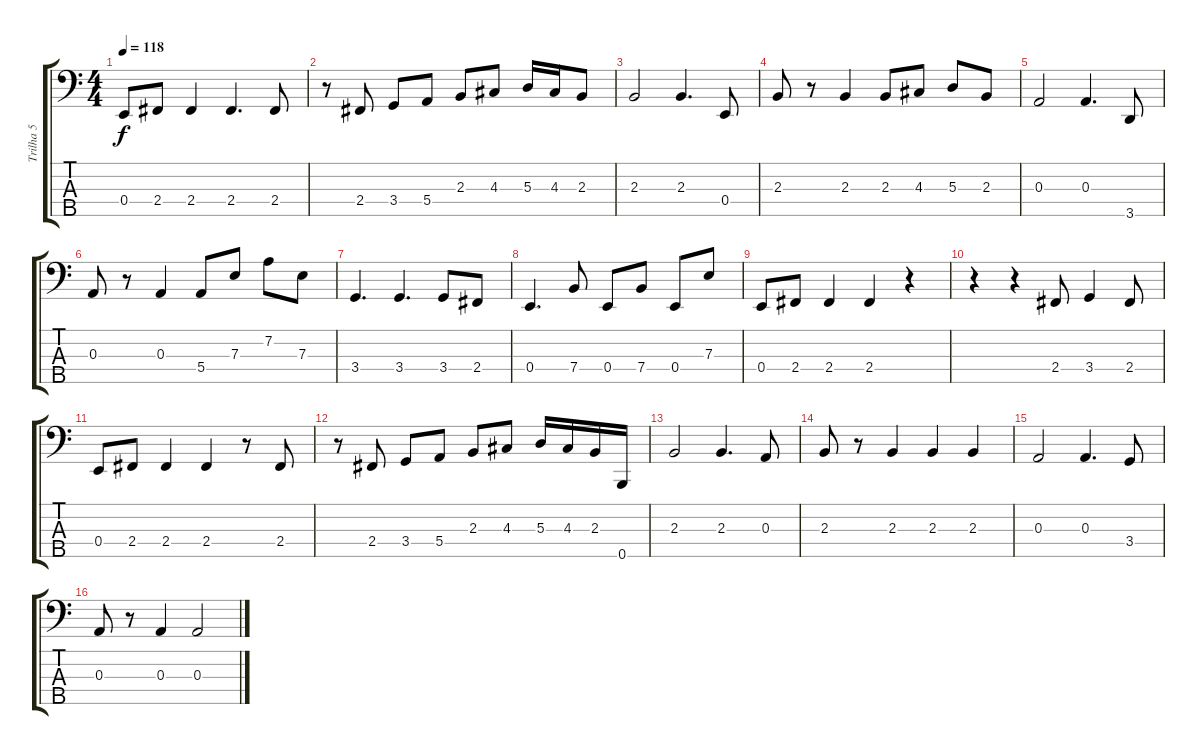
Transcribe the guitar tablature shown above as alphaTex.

\track ("Trilha 5" "Trilha 5") {instrument electricbassfinger}
\staff {score tabs}
\tuning (G2 D2 A1 E1 B0) {hide}
\ts (4 4)
\tempo 118
\clef f4
\ks c
0.4.8{dy f} 2.4.8 2.4.4 2.4.4{d} 2.4.8 |
r.8 2.4.8 3.4.8 5.4.8 2.3.8 4.3.8 5.3.16 4.3.16 2.3.8 |
2.3.2 2.3.4{d} 0.4.8 |
2.3.8 r.8 2.3.4 2.3.8 4.3.8 5.3.8 2.3.8 |
0.3.2 0.3.4{d} 3.5.8 |
0.3.8 r.8 0.3.4 5.4.8 7.3.8 7.2.8 7.3.8 |
3.4.4{d} 3.4.4{d} 3.4.8 2.4.8 |
0.4.4{d} 7.4.8 0.4.8 7.4.8 0.4.8 7.3.8 |
0.4.8 2.4.8 2.4.4 2.4.4 r.4 |
r.4 r.4 2.4.8 3.4.4 2.4.8 |
0.4.8 2.4.8 2.4.4 2.4.4 r.8 2.4.8 |
r.8 2.4.8 3.4.8 5.4.8 2.3.8 4.3.8 5.3.16 4.3.16 2.3.16 0.5.16 |
2.3.2 2.3.4{d} 0.3.8 |
2.3.8 r.8 2.3.4 2.3.4 2.3.4 |
0.3.2 0.3.4{d} 3.4.8 |
0.3.8 r.8 0.3.4 0.3.2
